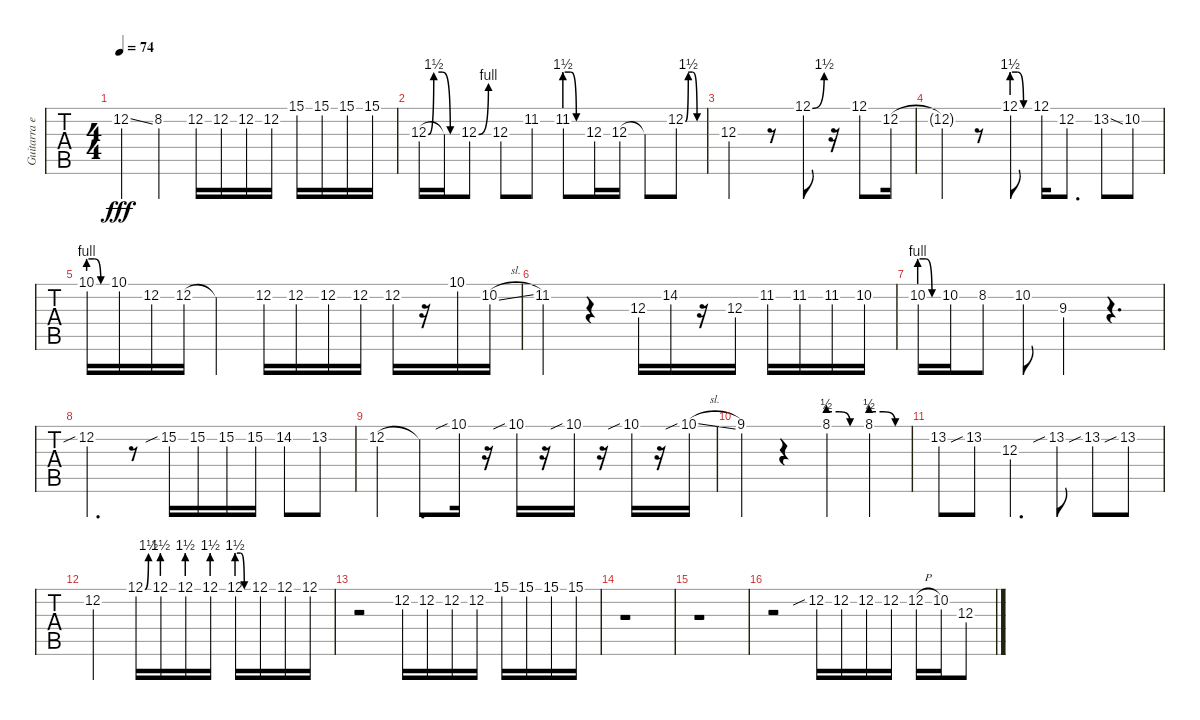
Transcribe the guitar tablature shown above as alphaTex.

\track ("Guitarra eléctrica" "Guitarra e") {instrument distortionguitar}
\staff {tabs}
\tuning (E4 B3 G3 D3 A2 E2) {hide}
\ts (4 4)
\tempo 74
\clef g2
\ks g
12.2{ss}.4{dy fff} 8.2.4 12.2.16 12.2.16 12.2.16 12.2.16 15.1.16{ot 8va} 15.1.16{ot 8va} 15.1.16{ot 8va} 15.1.16{ot 8va} |
12.3{be (custom 0 0 10 6 25 6 40 0 60 0)}.16 12.3{t}.16 12.3{be (bend 0 0 60 4)}.8 12.3.8 11.2.8 11.2{be (custom 0 6 20 6 40 0 60 0)}.8 12.3.16 12.3.16 12.3{t}.8 12.2{be (custom 0 0 10 6 25 6 40 0 60 0)}.8 |
12.3.2 r.8 12.1{be (bend 0 0 60 6)}.8 r.16 12.1.8 12.2.16 |
12.2{t}.4 r.8 12.1{be (custom 0 6 20 6 40 0 60 0)}.8 12.1.16 12.2.8{d} 13.2{ss}.8 10.2.8 |
10.1{be (custom 0 4 20 4 40 0 60 0)}.16 10.1.16 12.2.16 12.2.16 12.2{t}.4 12.2.16 12.2.16 12.2.16 12.2.16 12.2.16 r.16 10.1.16 10.2{sl}.16 |
11.2.4 r.4 12.3.16 14.2.16 r.16 12.3.16 11.2.16 11.2.16 11.2.16 10.2.16 |
10.2{be (custom 0 4 20 4 40 0 60 0)}.16 10.2.16 8.2.8 10.2.8 9.3.4 r.4{d} |
12.2{sib}.4{d} r.8 15.2{sib}.16 15.2.16 15.2.16 15.2.16 14.2{st}.8 13.2{st}.8 |
12.2.4 12.2{t}.8{d} 10.1{sib}.16 r.16 10.1{sib}.16 r.16 10.1{sib}.16 r.16 10.1{sib}.16 r.16 10.1{sib sl}.16 |
9.1.4 r.4 8.1{be (custom 0 2 20 2 40 0 60 0)}.4 8.1{be (custom 0 2 20 2 40 0 60 0)}.4 |
13.2.8 13.2{sib}.8 12.3.4{d} 13.2{sib}.8 13.2{sib}.8 13.2{sib}.8 |
12.2.2 12.1{be (bend 0 0 60 6)}.16 12.1{be (prebend 0 6 60 6)}.16 12.1{be (prebend 0 6 60 6)}.16 12.1{be (prebend 0 6 60 6)}.16 12.1{be (custom 0 6 20 6 40 0 60 0)}.16 12.1.16 12.1.16 12.1.16 |
r.2 12.2.16 12.2.16 12.2.16 12.2.16 15.1.16{ot 8va} 15.1.16{ot 8va} 15.1.16{ot 8va} 15.1.16{ot 8va} |
r.1 |
r.1 |
r.2 12.2{sib}.16 12.2.16 12.2.16 12.2.16 12.2{h}.16 10.2.16 12.3.8
